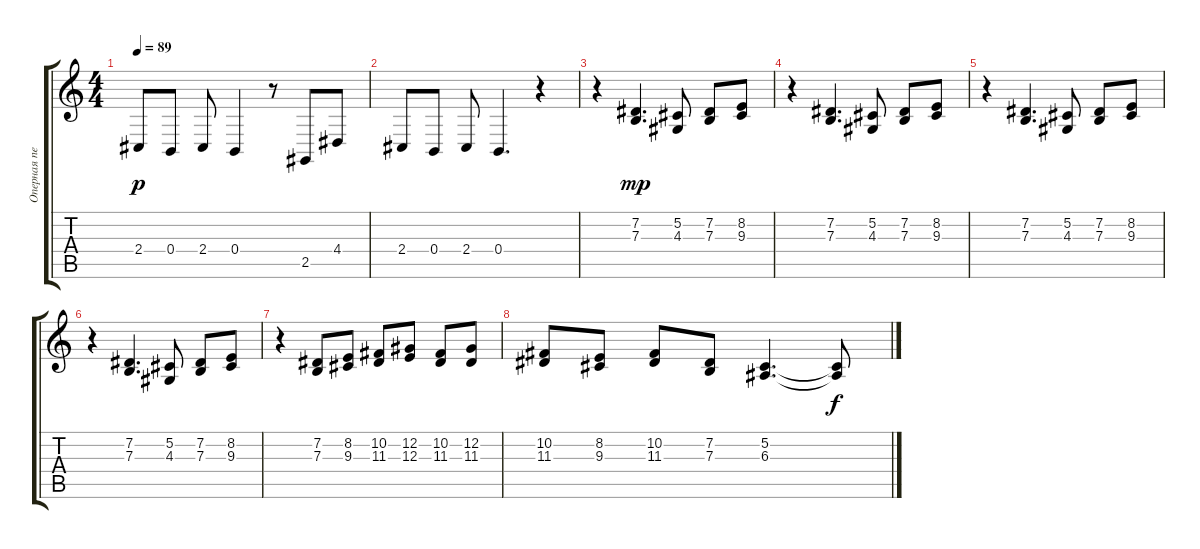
\track ("Оперная певичка" "Оперная пе") {instrument pad8sweep}
\staff {score tabs}
\tuning (Db4 Ab3 E3 B2 Gb2 B1) {hide}
\ts (4 4)
\tempo 89
\clef g2
\ks c
2.4.8{dy p} 0.4.8 2.4.8 0.4.4 r.8 2.5.8 4.4.8 |
2.4.8 0.4.8 2.4.8 0.4.4{d} r.4 |
r.4{volume 16 instrument pad8sweep} (7.2 7.3).4{d dy mp} (5.2 4.3).8 (7.2 7.3).8 (8.2 9.3).8 |
r.4 (7.2 7.3).4{d} (5.2 4.3).8 (7.2 7.3).8 (8.2 9.3).8 |
r.4 (7.2 7.3).4{d} (5.2 4.3).8 (7.2 7.3).8 (8.2 9.3).8 |
r.4 (7.2 7.3).4{d} (5.2 4.3).8 (7.2 7.3).8 (8.2 9.3).8 |
r.4 (7.2 7.3).8 (8.2 9.3).8 (10.2 11.3).8 (12.2 12.3).8 (10.2 11.3).8 (12.2 11.3).8 |
(10.2 11.3).8 (8.2 9.3).8 (10.2 11.3).8 (7.2 7.3).8 (5.2 6.3).4{d} (5.2{t} 6.3{t}).8{dy f}
